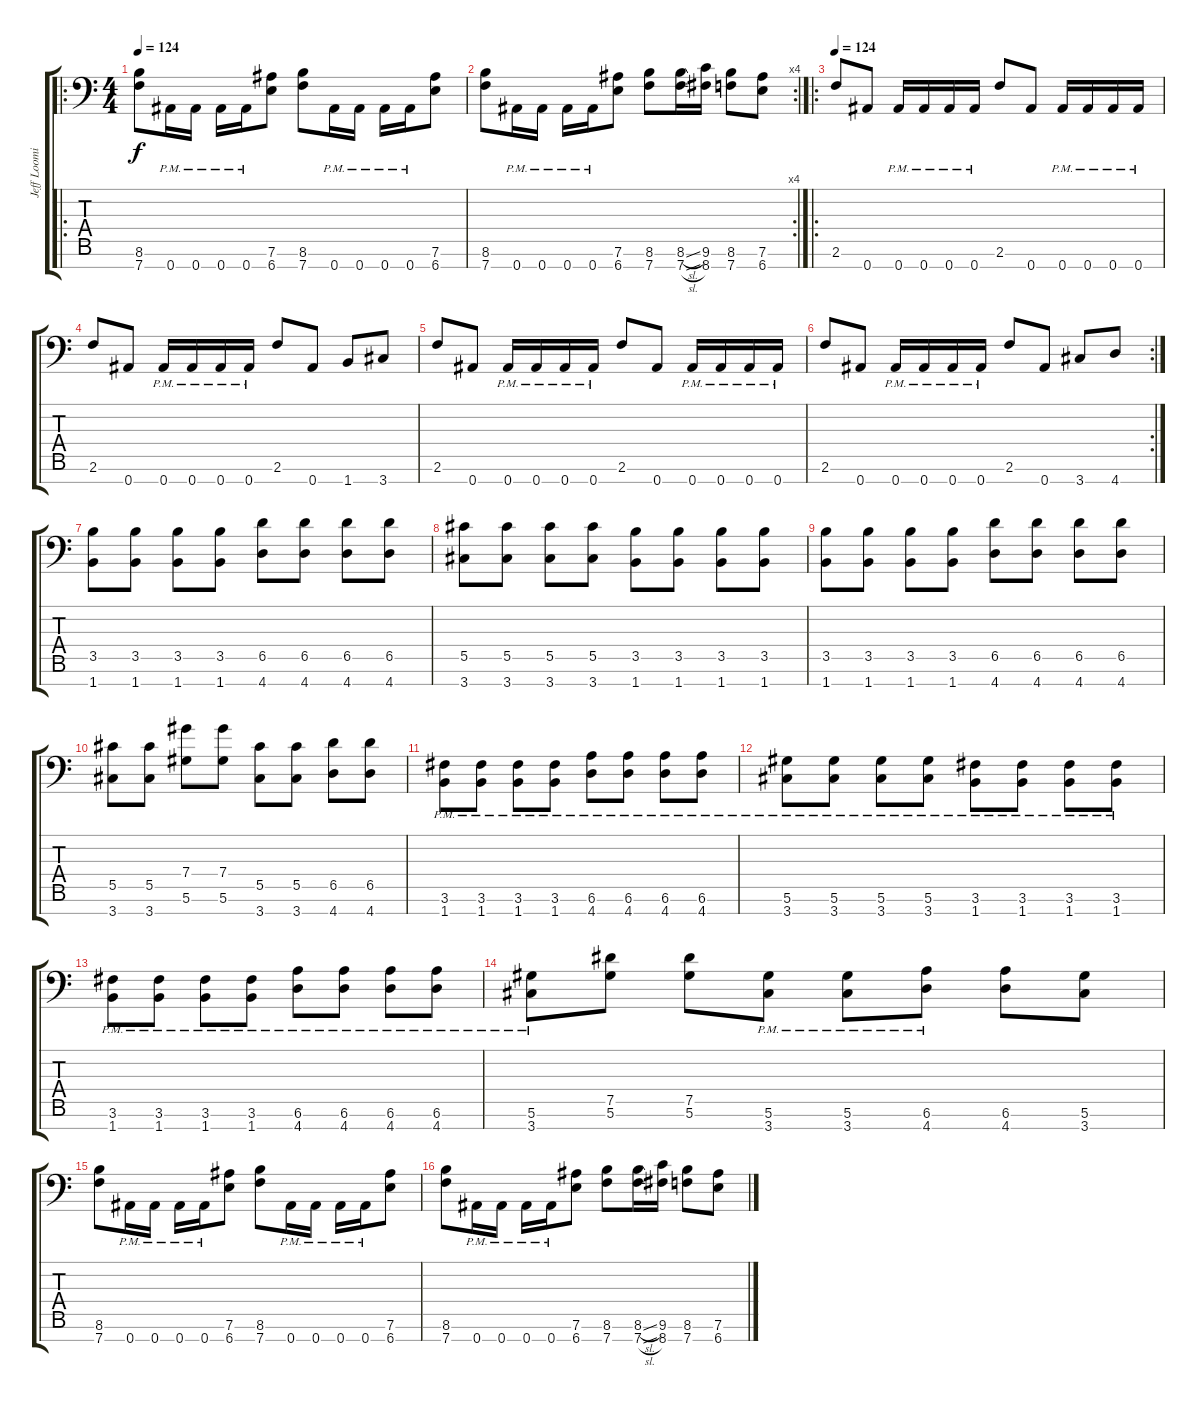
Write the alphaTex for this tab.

\track ("Jeff Loomis Lead" "Jeff Loomi") {instrument distortionguitar}
\staff {score tabs}
\tuning (Eb4 Bb3 Gb3 Db3 Ab2 Eb2 Bb1) {hide}
\ro
\ts (4 4)
\tempo 124
\tempo 125
\tempo 124
\clef f4
\ks c
(8.6 7.7).8{dy f instrument distortionguitar} 0.7{pm}.16 0.7{pm}.16 0.7{pm}.16 0.7{pm}.16 (7.6 6.7).8 (8.6 7.7).8 0.7{pm}.16 0.7{pm}.16 0.7{pm}.16 0.7{pm}.16 (7.6 6.7).8 |
\rc 4
(8.6 7.7).8 0.7{pm}.16 0.7{pm}.16 0.7{pm}.16 0.7{pm}.16 (7.6 6.7).8 (8.6 7.7).8 (8.6{sl} 7.7{sl}).16 (9.6 8.7).16 (8.6 7.7).8 (7.6 6.7).8 |
\ro
\tempo 124
2.6.8 0.7.8 0.7{pm}.16 0.7{pm}.16 0.7{pm}.16 0.7{pm}.16 2.6.8 0.7.8 0.7{pm}.16 0.7{pm}.16 0.7{pm}.16 0.7{pm}.16 |
2.6.8 0.7.8 0.7{pm}.16 0.7{pm}.16 0.7{pm}.16 0.7{pm}.16 2.6.8 0.7.8 1.7.8 3.7.8 |
2.6.8 0.7.8 0.7{pm}.16 0.7{pm}.16 0.7{pm}.16 0.7{pm}.16 2.6.8 0.7.8 0.7{pm}.16 0.7{pm}.16 0.7{pm}.16 0.7{pm}.16 |
\rc 2
2.6.8 0.7.8 0.7{pm}.16 0.7{pm}.16 0.7{pm}.16 0.7{pm}.16 2.6.8 0.7.8 3.7.8 4.7.8 |
(3.5 1.7).8 (3.5 1.7).8 (3.5 1.7).8 (3.5 1.7).8 (6.5 4.7).8 (6.5 4.7).8 (6.5 4.7).8 (6.5 4.7).8 |
(5.5 3.7).8 (5.5 3.7).8 (5.5 3.7).8 (5.5 3.7).8 (3.5 1.7).8 (3.5 1.7).8 (3.5 1.7).8 (3.5 1.7).8 |
(3.5 1.7).8 (3.5 1.7).8 (3.5 1.7).8 (3.5 1.7).8 (6.5 4.7).8 (6.5 4.7).8 (6.5 4.7).8 (6.5 4.7).8 |
(5.5 3.7).8 (5.5 3.7).8 (7.4 5.6).8 (7.4 5.6).8 (5.5 3.7).8 (5.5 3.7).8 (6.5 4.7).8 (6.5 4.7).8 |
(3.6{pm} 1.7{pm}).8 (3.6{pm} 1.7{pm}).8 (3.6{pm} 1.7{pm}).8 (3.6{pm} 1.7{pm}).8 (6.6{pm} 4.7{pm}).8 (6.6{pm} 4.7{pm}).8 (6.6{pm} 4.7{pm}).8 (6.6{pm} 4.7{pm}).8 |
(5.6{pm} 3.7{pm}).8 (5.6{pm} 3.7{pm}).8 (5.6{pm} 3.7{pm}).8 (5.6{pm} 3.7{pm}).8 (3.6{pm} 1.7{pm}).8 (3.6{pm} 1.7{pm}).8 (3.6{pm} 1.7{pm}).8 (3.6{pm} 1.7{pm}).8 |
(3.6{pm} 1.7{pm}).8 (3.6{pm} 1.7{pm}).8 (3.6{pm} 1.7{pm}).8 (3.6{pm} 1.7{pm}).8 (6.6{pm} 4.7{pm}).8 (6.6{pm} 4.7{pm}).8 (6.6{pm} 4.7{pm}).8 (6.6{pm} 4.7{pm}).8 |
(5.6{pm} 3.7{pm}).8 (7.5 5.6).8 (7.5 5.6).8 (5.6{pm} 3.7{pm}).8 (5.6{pm} 3.7{pm}).8 (6.6{pm} 4.7{pm}).8 (6.6 4.7).8 (5.6 3.7).8 |
(8.6 7.7).8 0.7{pm}.16 0.7{pm}.16 0.7{pm}.16 0.7{pm}.16 (7.6 6.7).8 (8.6 7.7).8 0.7{pm}.16 0.7{pm}.16 0.7{pm}.16 0.7{pm}.16 (7.6 6.7).8 |
(8.6 7.7).8 0.7{pm}.16 0.7{pm}.16 0.7{pm}.16 0.7{pm}.16 (7.6 6.7).8 (8.6 7.7).8 (8.6{sl} 7.7{sl}).16 (9.6 8.7).16 (8.6 7.7).8 (7.6 6.7).8
